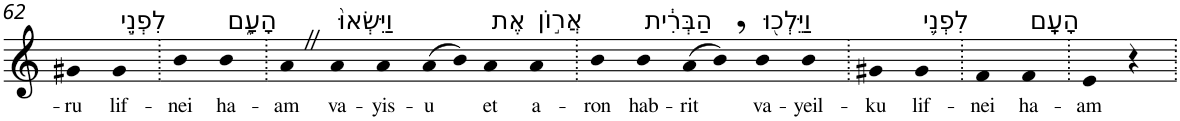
**kern	**text
*part1	*part1
*staff1	*staff1
*I"Piano	*
*I'Pno	*
!!LO:PB:g=z
*clefG2	*
*k[]	*
=62	=62
!	!LO:LY:b
4g#X	-ru
!LO:TX:a:t=לִפְנֵ֣י	!
!	!LO:LY:b
4g#	lif-
=63.	=63.
!	!LO:LY:b
4b	-nei
!LO:TX:a:t=הָעָ֑ם	!
!	!LO:LY:b
4b	ha-
=64.	=64.
!	!LO:LY:b
4aZ	-am
!LO:TX:a:t=וַיִּשְׂאוּ֙	!
!	!LO:LY:b
4a	va-
!	!LO:LY:b
4a	-yis-
!	!LO:LY:b
(>8a	-u
8b)	.
!LO:TX:a:t=אֶת	!
!	!LO:LY:b
4a	et
!LO:TX:a:t=אֲר֣וֹן	!
!	!LO:LY:b
4a	a-
=65.	=65.
!	!LO:LY:b
4b	-ron
!LO:TX:a:t=הַבְּרִ֔ית	!
!	!LO:LY:b
4b	hab-
!	!LO:LY:b
(>8a	-rit
8b,)	.
!LO:TX:a:t=וַיֵּלְכ֖וּ	!
!	!LO:LY:b
4b	va-
!	!LO:LY:b
4b	-yeil-
=66.	=66.
!	!LO:LY:b
4g#X	-ku
!LO:TX:a:t=לִפְנֵ֥י	!
!	!LO:LY:b
4g#	lif-
=67.	=67.
!	!LO:LY:b
4f	-nei
!LO:TX:a:t=הָעָֽם	!
!	!LO:LY:b
4f	ha-
=68.	=68.
!	!LO:LY:b
4e	-am
4r	.
=.	=.
*-	*-
